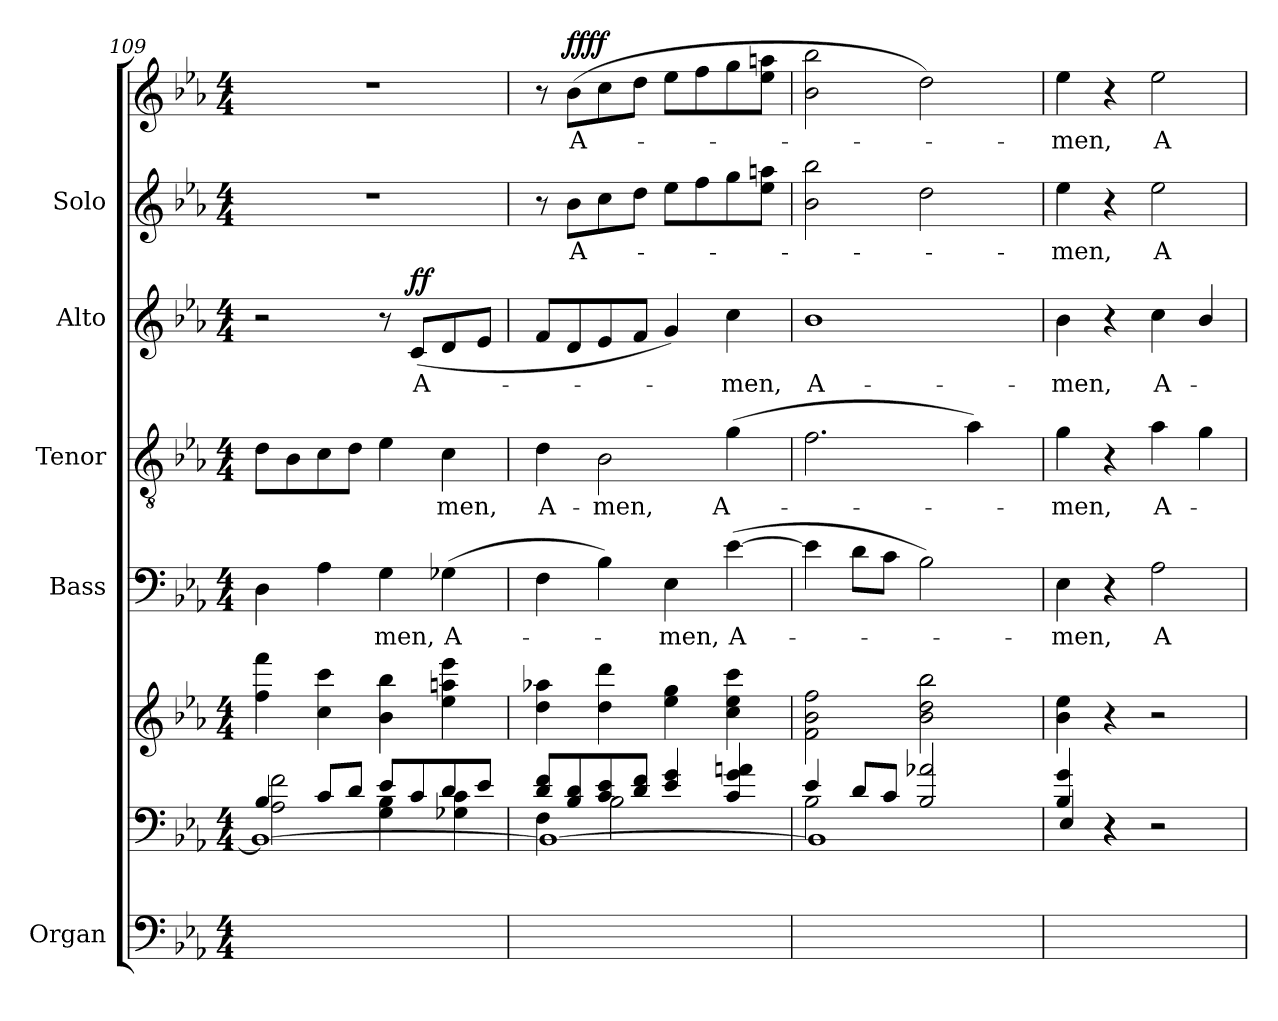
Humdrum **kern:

**kern	**kern	**kern	**kern	**text	**kern	**text	**kern	**text	**dynam	**kern	**text	**kern	**text	**dynam
*part5	*part5	*part5	*part4	*part4	*part3	*part3	*part2	*part2	*part2	*part1	*part1	*part1	*part1	*part1
*staff8	*staff7	*staff6	*staff5	*staff5	*staff4	*staff4	*staff3	*staff3	*staff3	*staff2	*staff2	*staff1	*staff1	*staff1/2
*I"Organ	*	*	*I"Bass	*	*I"Tenor	*	*I"Alto	*	*	*I"Solo	*	*	*	*
*	*	*	*I'B	*	*I'T	*	*I'A	*	*	*I'S	*	*	*	*
!!LO:LB:g=z
*clefF4	*clefF4	*clefG2	*clefF4	*	*clefGv2	*	*clefG2	*	*	*clefG2	*	*clefG2	*	*
*k[b-e-a-]	*k[b-e-a-]	*k[b-e-a-]	*k[b-e-a-]	*	*k[b-e-a-]	*	*k[b-e-a-]	*	*	*k[b-e-a-]	*	*k[b-e-a-]	*	*
*E-:	*E-:	*E-:	*E-:	*	*E-:	*	*E-:	*	*	*E-:	*	*E-:	*	*
*M4/4	*M4/4	*M4/4	*M4/4	*	*M4/4	*	*M4/4	*	*	*M4/4	*	*M4/4	*	*
=109	=109	=109	=109	=109	=109	=109	=109	=109	=109	=109	=109	=109	=109	=109
*	*^	*	*	*	*	*	*	*	*	*	*	*	*	*
*	*	*^	*	*	*	*	*	*	*	*	*	*	*	*	*
1ryy	4B-/	2A-\ 2f\	1BB-_	4ff 4fff	4D	.	8dL	.	2r	.	.	1r	.	1r	.	.
.	.	.	.	.	.	.	8B-	.	.	.	.	.	.	.	.	.
.	8c/L	.	.	4cc 4ccc	4A-	.	8c	.	.	.	.	.	.	.	.	.
.	8d/J	.	.	.	.	.	8dJ	.	.	.	.	.	.	.	.	.
!	!	!	!	!	!	!LO:LY:b	!	!	!	!	!	!	!	!	!	!
.	8e-/L	4G\ 4B-\	.	4b- 4bb-	4G	men,	4e-	.	8r	.	.	.	.	.	.	.
!	!	!	!	!	!	!	!	!	!	!LO:LY:b	!LO:DY:b	!	!	!	!	!
.	8c/	.	.	.	.	.	.	.	(<8cL	A-	ff	.	.	.	.	.
!	!	!	!	!	!	!LO:LY:b	!	!LO:LY:b	!	!	!	!	!	!	!	!
.	8d/	4G-X\ 4c\	.	4ee- 4aan 4eee-	(>4G-X	A-	4c	men,	8d	.	.	.	.	.	.	.
.	8e-/J	.	.	.	.	.	.	.	8e-J	.	.	.	.	.	.	.
=110	=110	=110	=110	=110	=110	=110	=110	=110	=110	=110	=110	=110	=110	=110	=110	=110
!	!	!	!	!	!	!	!	!LO:LY:b	!	!	!	!	!	!	!	!
1ryy	8d/ 8f/L	4F\	1BB-_	4dd 4aa-X	4F	.	4d	A-	8fL	.	.	8r	.	8r	.	.
!	!	!	!	!	!	!	!	!	!	!	!	!	!LO:LY:b	!	!LO:LY:b	!LO:DY:b=2
!	!	!	!	!	!	!	!	!	!	!	!	!	!	!	!	!LO:DY:n=1:b
.	8B-/ 8d/	.	.	.	.	.	.	.	8d	.	.	8b-L	A-	(>8b-L	A-	ff ff
!	!	!	!	!	!	!	!	!LO:LY:b	!	!	!	!	!	!	!	!
.	8c/ 8e-/	2B-\	.	4dd 4ddd	4B-)	.	2B-	-men,	8e-	.	.	8cc	.	8cc	.	.
.	8d/ 8f/J	.	.	.	.	.	.	.	8fJ	.	.	8ddJ	.	8ddJ	.	.
!	!	!	!	!	!	!LO:LY:b	!	!	!	!	!	!	!	!	!	!
.	4e-/ 4g/	.	.	4ee- 4gg	4E-	men,	.	.	4g)	.	.	8ee-L	.	8ee-L	.	.
.	.	.	.	.	.	.	.	.	.	.	.	8ff	.	8ff	.	.
!	!	!	!	!	!	!LO:LY:b	!	!LO:LY:b	!	!LO:LY:b	!	!	!	!	!	!
.	4c/ 4g/ 4an/	4ryy	.	4cc 4ee- 4ccc	(>[4e-	A-	(>4g	A-	4cc	men,	.	8gg	.	8gg	.	.
.	.	.	.	.	.	.	.	.	.	.	.	8ee- 8aanJ	.	8ee- 8aanJ	.	.
=111	=111	=111	=111	=111	=111	=111	=111	=111	=111	=111	=111	=111	=111	=111	=111	=111
!	!	!	!	!	!	!	!	!	!	!LO:LY:b	!	!	!	!	!	!
1ryy	4e-/	2B-\	1BB-]	2f 2b- 2ff	4e-]	.	2.f	.	1b-	A-	.	2b- 2bb-	.	2b- 2bb-	.	.
.	8d/L	.	.	.	8dL	.	.	.	.	.	.	.	.	.	.	.
.	8c/J	.	.	.	8cJ	.	.	.	.	.	.	.	.	.	.	.
.	2B-/ 2a-X/	2ryy	.	2b- 2dd 2bb-	2B-)	.	.	.	.	.	.	2dd	.	2dd)	.	.
.	.	.	.	.	.	.	4a-)	.	.	.	.	.	.	.	.	.
=112	=112	=112	=112	=112	=112	=112	=112	=112	=112	=112	=112	=112	=112	=112	=112	=112
!	!	!	!	!	!	!LO:LY:b	!	!LO:LY:b	!	!LO:LY:b	!	!	!LO:LY:b	!	!LO:LY:b	!
1ryy	4B-/ 4g/	1ryy	4E-	4b- 4ee-	4E-	men,	4g	men,	4b-	-men,	.	4ee-	men,	4ee-	men,	.
.	4r	.	4r	4r	4r	.	4r	.	4r	.	.	4r	.	4r	.	.
!	!	!	!	!	!	!LO:LY:b	!	!LO:LY:b	!	!LO:LY:b	!	!	!LO:LY:b	!	!LO:LY:b	!
.	2r	.	2r	2r	2A-	A-	4a-	A-	4cc	A-	.	2ee-	A-	2ee-	A-	.
.	.	.	.	.	.	.	4g	.	4b-/	.	.	.	.	.	.	.
*	*v	*v	*v	*	*	*	*	*	*	*	*	*	*	*	*	*
=	=	=	=	=	=	=	=	=	=	=	=	=	=	=
*-	*-	*-	*-	*-	*-	*-	*-	*-	*-	*-	*-	*-	*-	*-
